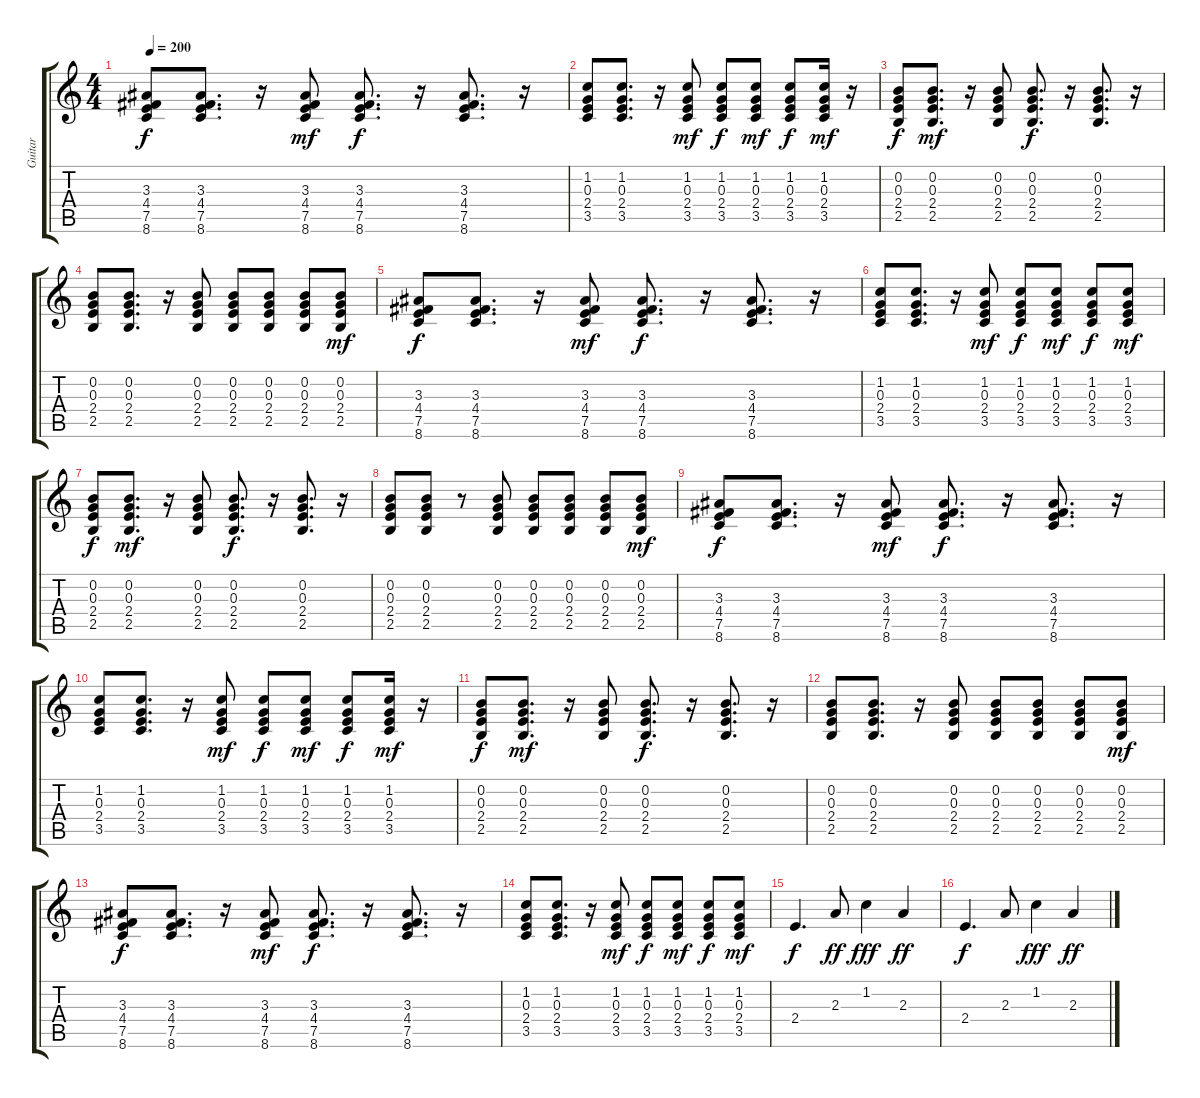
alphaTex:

\track ("Guitar" "Guitar") {instrument acousticguitarsteel}
\staff {score tabs}
\tuning (E4 B3 G3 D3 A2 E2) {hide}
\ts (4 4)
\tempo 200
\clef g2
\ks c
(3.3 4.4 7.5 8.6).8{dy f} (3.3 4.4 7.5 8.6).8{d} r.16 (3.3 4.4 7.5 8.6).8{dy mf} (3.3 4.4 7.5 8.6).8{d dy f} r.16 (3.3 4.4 7.5 8.6).8{d} r.16 |
(1.2 0.3 2.4 3.5).8 (1.2 0.3 2.4 3.5).8{d} r.16 (1.2 0.3 2.4 3.5).8{dy mf} (1.2 0.3 2.4 3.5).8{dy f} (1.2 0.3 2.4 3.5).8{dy mf} (1.2 0.3 2.4 3.5).8{dy f} (1.2 0.3 2.4 3.5).16{dy mf} r.16 |
(0.2 0.3 2.4 2.5).8{dy f} (0.2 0.3 2.4 2.5).8{d dy mf} r.16 (0.2 0.3 2.4 2.5).8 (0.2 0.3 2.4 2.5).8{d dy f} r.16 (0.2 0.3 2.4 2.5).8{d} r.16 |
(0.2 0.3 2.4 2.5).8 (0.2 0.3 2.4 2.5).8{d} r.16 (0.2 0.3 2.4 2.5).8 (0.2 0.3 2.4 2.5).8 (0.2 0.3 2.4 2.5).8 (0.2 0.3 2.4 2.5).8 (0.2 0.3 2.4 2.5).8{dy mf} |
(3.3 4.4 7.5 8.6).8{dy f} (3.3 4.4 7.5 8.6).8{d} r.16 (3.3 4.4 7.5 8.6).8{dy mf} (3.3 4.4 7.5 8.6).8{d dy f} r.16 (3.3 4.4 7.5 8.6).8{d} r.16 |
(1.2 0.3 2.4 3.5).8 (1.2 0.3 2.4 3.5).8{d} r.16 (1.2 0.3 2.4 3.5).8{dy mf} (1.2 0.3 2.4 3.5).8{dy f} (1.2 0.3 2.4 3.5).8{dy mf} (1.2 0.3 2.4 3.5).8{dy f} (1.2 0.3 2.4 3.5).8{dy mf} |
(0.2 0.3 2.4 2.5).8{dy f} (0.2 0.3 2.4 2.5).8{d dy mf} r.16 (0.2 0.3 2.4 2.5).8 (0.2 0.3 2.4 2.5).8{d dy f} r.16 (0.2 0.3 2.4 2.5).8{d} r.16 |
(0.2 0.3 2.4 2.5).8 (0.2 0.3 2.4 2.5).8 r.8 (0.2 0.3 2.4 2.5).8 (0.2 0.3 2.4 2.5).8 (0.2 0.3 2.4 2.5).8 (0.2 0.3 2.4 2.5).8 (0.2 0.3 2.4 2.5).8{dy mf} |
(3.3 4.4 7.5 8.6).8{dy f} (3.3 4.4 7.5 8.6).8{d} r.16 (3.3 4.4 7.5 8.6).8{dy mf} (3.3 4.4 7.5 8.6).8{d dy f} r.16 (3.3 4.4 7.5 8.6).8{d} r.16 |
(1.2 0.3 2.4 3.5).8 (1.2 0.3 2.4 3.5).8{d} r.16 (1.2 0.3 2.4 3.5).8{dy mf} (1.2 0.3 2.4 3.5).8{dy f} (1.2 0.3 2.4 3.5).8{dy mf} (1.2 0.3 2.4 3.5).8{dy f} (1.2 0.3 2.4 3.5).16{dy mf} r.16 |
(0.2 0.3 2.4 2.5).8{dy f} (0.2 0.3 2.4 2.5).8{d dy mf} r.16 (0.2 0.3 2.4 2.5).8 (0.2 0.3 2.4 2.5).8{d dy f} r.16 (0.2 0.3 2.4 2.5).8{d} r.16 |
(0.2 0.3 2.4 2.5).8 (0.2 0.3 2.4 2.5).8{d} r.16 (0.2 0.3 2.4 2.5).8 (0.2 0.3 2.4 2.5).8 (0.2 0.3 2.4 2.5).8 (0.2 0.3 2.4 2.5).8 (0.2 0.3 2.4 2.5).8{dy mf} |
(3.3 4.4 7.5 8.6).8{dy f} (3.3 4.4 7.5 8.6).8{d} r.16 (3.3 4.4 7.5 8.6).8{dy mf} (3.3 4.4 7.5 8.6).8{d dy f} r.16 (3.3 4.4 7.5 8.6).8{d} r.16 |
(1.2 0.3 2.4 3.5).8 (1.2 0.3 2.4 3.5).8{d} r.16 (1.2 0.3 2.4 3.5).8{dy mf} (1.2 0.3 2.4 3.5).8{dy f} (1.2 0.3 2.4 3.5).8{dy mf} (1.2 0.3 2.4 3.5).8{dy f} (1.2 0.3 2.4 3.5).8{dy mf} |
2.4.4{d dy f} 2.3.8{dy ff} 1.2.4{dy fff} 2.3.4{dy ff} |
2.4.4{d dy f} 2.3.8 1.2.4{dy fff} 2.3.4{dy ff}
